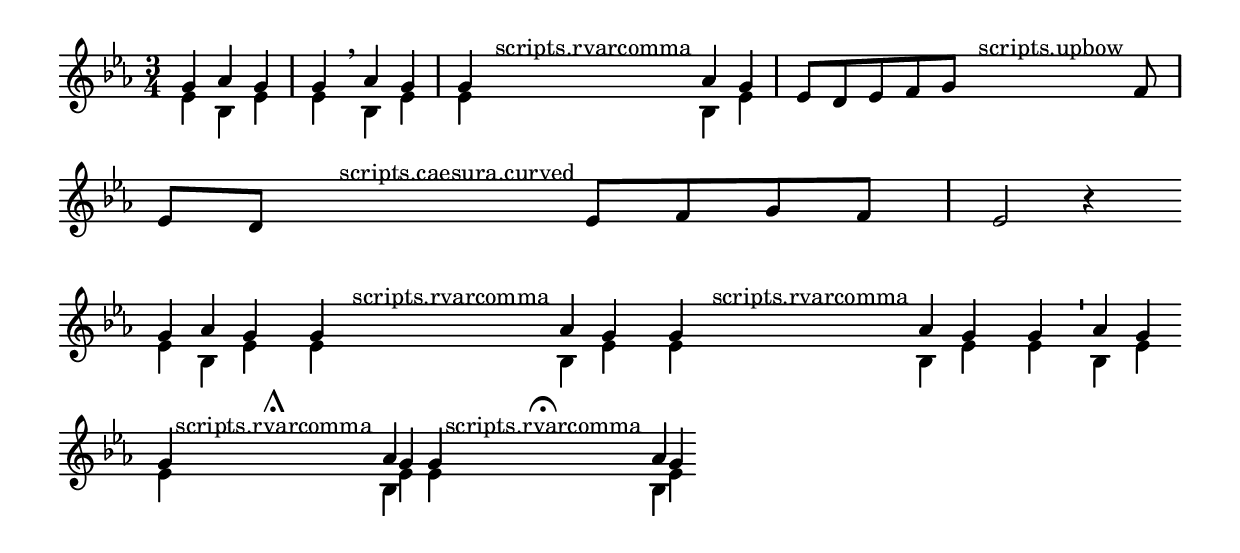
\version "1.7.16"
\header{
texidoc="
Breathing signs, also used for phrasing, do normally not influence
global spacing -- only if space gets tight, notes are shifted to make
room for the breathing sign. Breathing signs break beams running
through their voice. In the following example, the notes in the first
two measures all have the same distance from each other.

Breathing signs are available in different tastes: commas (default),
ticks, vees and `railroad tracks' (caesura).

Gregorian chant notation sometimes also uses commas and ticks, but in
smaller font size (we call it 'virgula' and 'caesura').  However, the
most common breathing signs are divisio minima/maior/maxima and
finalis, the latter three looking similar to bar glyphs.

" }

\include "gregorian-init.ly"

\score {
  \notes \relative c' {
    \key es \major \time 3/4

% this bar contains no \breathe
    < \context Voice = two { \stemDown es4 bes es }
      \context Voice = one { \stemUp g4 as g }
    > |

% by default, \breathe uses the rcomma, just as if saying:
% \property Voice.BreathingSign \set #'text = #"scripts-rcomma"
    < \context Voice = two { \stemDown es4 \breathe bes es }
      \context Voice = one { \stemUp g4 as g }
    > |

% rvarcomma and lvarcomma are variations of the default rcomma and lcomma
    % N.B.: must use Staff context here, since we start a Voice below
    \property Staff.BreathingSign \override #'text = #"scripts-rvarcomma"
    < \context Voice = two { \stemDown es4 \breathe bes es }
      \context Voice = one { \stemUp g4 as g }
    > |

% wedge
    \property Voice.BreathingSign \override #'text = #"scripts-upbow"
    es8 d es f g8 \breathe f |

% caesura
    \property Voice.BreathingSign \set #'text = #"scripts-caesura"
    [es8 d] \breathe [es f g f] |
    es2 r4 \bar "||" \break

%
% Gregorian stuff:
%

% we turn bars off for Gregorian stuff
    \property Staff.BarLine \override #'transparent = ##t

% this bar contains no \breathe
    < \context Voice = two { \stemDown es4 bes es }
      \context Voice = one { \stemUp g4 as g }
    > |

% \virgula applies rcomma, but in a smaller font
    < \context Voice = two { \stemDown es4 \virgula bes es }
      \context Voice = one { \stemUp g4 as g }
    > |

% \caesura applies rvarcomma, but in a smaller font
    < \context Voice = two { \stemDown es4 \caesura bes es }
      \context Voice = one { \stemUp g4 as g }
    > |

% \divisioMinima is a simple vertical stroke through the uppermost
% staffline, just like the original implementation of breathing signs.
    < \context Voice = two { \stemDown es4 \divisioMinima bes es }
      \context Voice = one { \stemUp g4 as g }
    > |
% \divisio{maior,maxima} and \finalis look like bars and are vertically
% centered on the staff; the direction property has no effect
    < \context Voice = two { \stemDown es4 \divisioMaior bes es }
      \context Voice = one { \stemUp g4 as g }
    > |
    < \context Voice = two { \stemDown es4 \divisioMaxima bes es }
      \context Voice = one { \stemUp g4 as g }
    > |

% this one looks almost like a "||" type bar
    \finalis
  }
}
